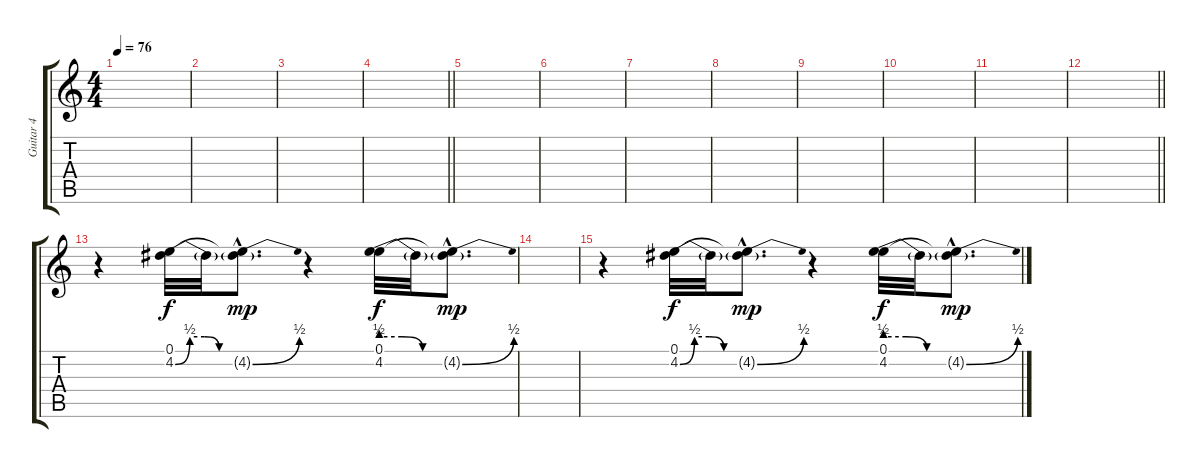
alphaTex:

\track ("Guitar 4" "Guitar 4") {instrument overdrivenguitar}
\staff {score tabs}
\tuning (E4 B3 G3 D3 A2 E2) {hide}
\ts (4 4)
\tempo 76
\clef g2
\ks c
|
|
|
\barLineRight lightlight
|
|
|
|
|
|
|
|
\barLineRight lightlight
|
r.4 (0.1 4.2{be (custom 0 0 15 2 30 2 45 0 60 0)}).32 4.2{t}.32 (0.1{hac t} 4.2{be (bend 0 0 60 2) g hac}).8{d dy mp} r.4 (0.1 4.2{be (custom 0 2 20 2 40 0 60 0)}).32{dy f} 4.2{t}.32 (0.1{hac t} 4.2{be (bend 0 0 60 2) g hac}).8{d dy mp} |
|
r.4 (0.1 4.2{be (custom 0 0 15 2 30 2 45 0 60 0)}).32{dy f} 4.2{t}.32 (0.1{hac t} 4.2{be (bend 0 0 60 2) g hac}).8{d dy mp} r.4 (0.1 4.2{be (custom 0 2 20 2 40 0 60 0)}).32{dy f} 4.2{t}.32 (0.1{hac t} 4.2{be (bend 0 0 60 2) g hac}).8{d dy mp}
